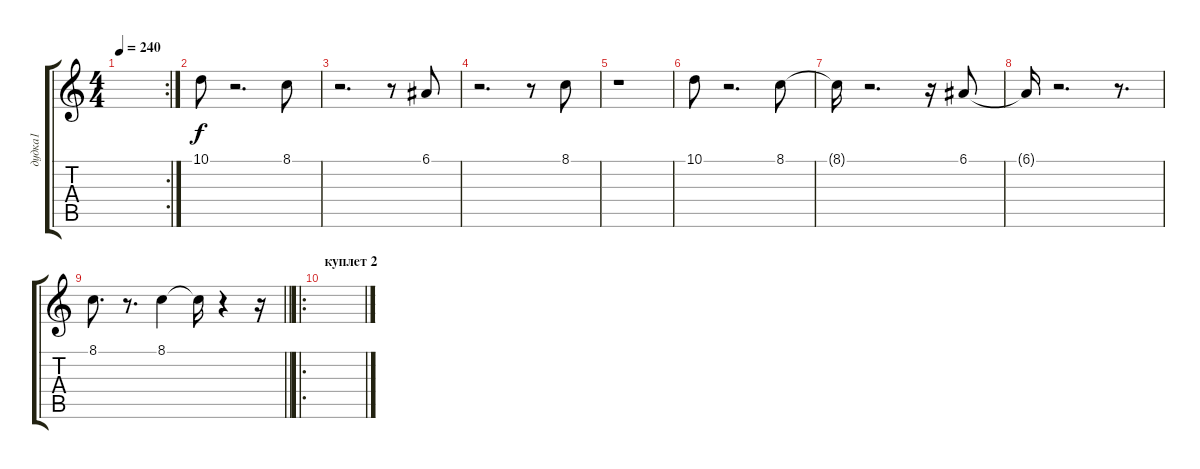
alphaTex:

\track ("дудка1" "дудка1") {instrument trumpet}
\staff {score tabs}
\tuning (E4 B3 G3 D3 A2 E2) {hide}
\rc 2
\ts (4 4)
\tempo 240
\clef g2
\ks c
|
10.1.8 r.2{d} 8.1.8 |
r.2{d} r.8 6.1.8 |
r.2{d} r.8 8.1.8 |
r.1 |
10.1.8 r.2{d} 8.1.8 |
8.1{t}.16 r.2{d} r.16 6.1.8 |
6.1{t}.16 r.2{d} r.8{d} |
\barLineRight lightlight
8.1.8{d} r.8{d} 8.1.4 8.1{t}.16 r.4 r.16 |
\ro
\section ("" "куплет 2")
